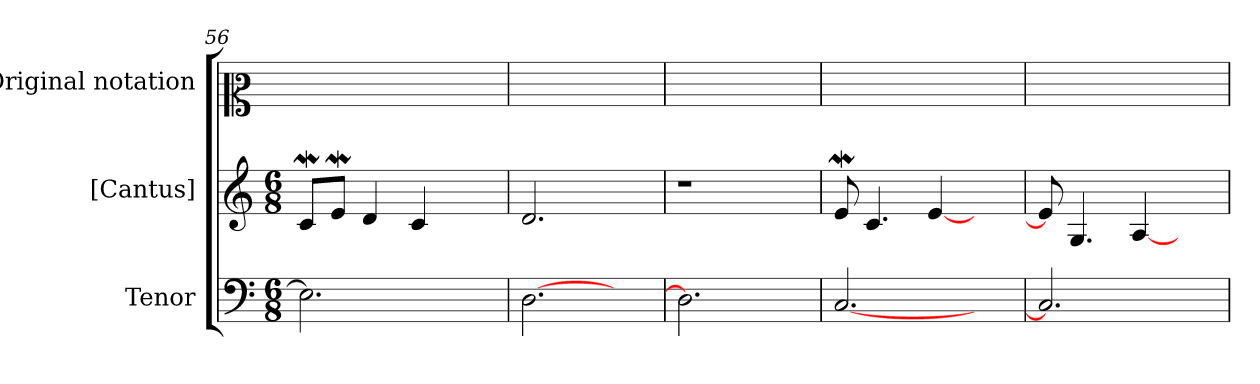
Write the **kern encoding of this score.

**kern	**kern	**kern
*part3	*part2	*part1
*staff3	*staff2	*staff1
*I"Tenor	*I"[Cantus]	*I"Original notation
*clefF4	*clefG2	*clefC2
*k[]	*k[]	*k[]
*C:	*C:	*C:
*M6/8	*M6/8	*
=56	=56	=56
2.E\]	8cw/L	1ryy
.	8eW/J	.
.	4d>/	.
.	4c>/	.
4ryy	4ryy	.
=57	=57	=57
[2.D\	2.d>/	1ryy
4ryy	4ryy	.
=58	=58	=58
!	!LO:N:vis=1	!
2.D\]	2.r	1ryy
4ryy	4ryy	.
!!LO:LB:g=z
=59	=59	=59
[2.C/	8eW>>/	1ryy
.	4.c>/	.
.	[4e/	.
4ryy	4ryy	.
=60	=60	=60
2.C/]	8e/]	1ryy
.	4.G>/	.
.	[4A/	.
4ryy	4ryy	.
=	=	=
*-	*-	*-
